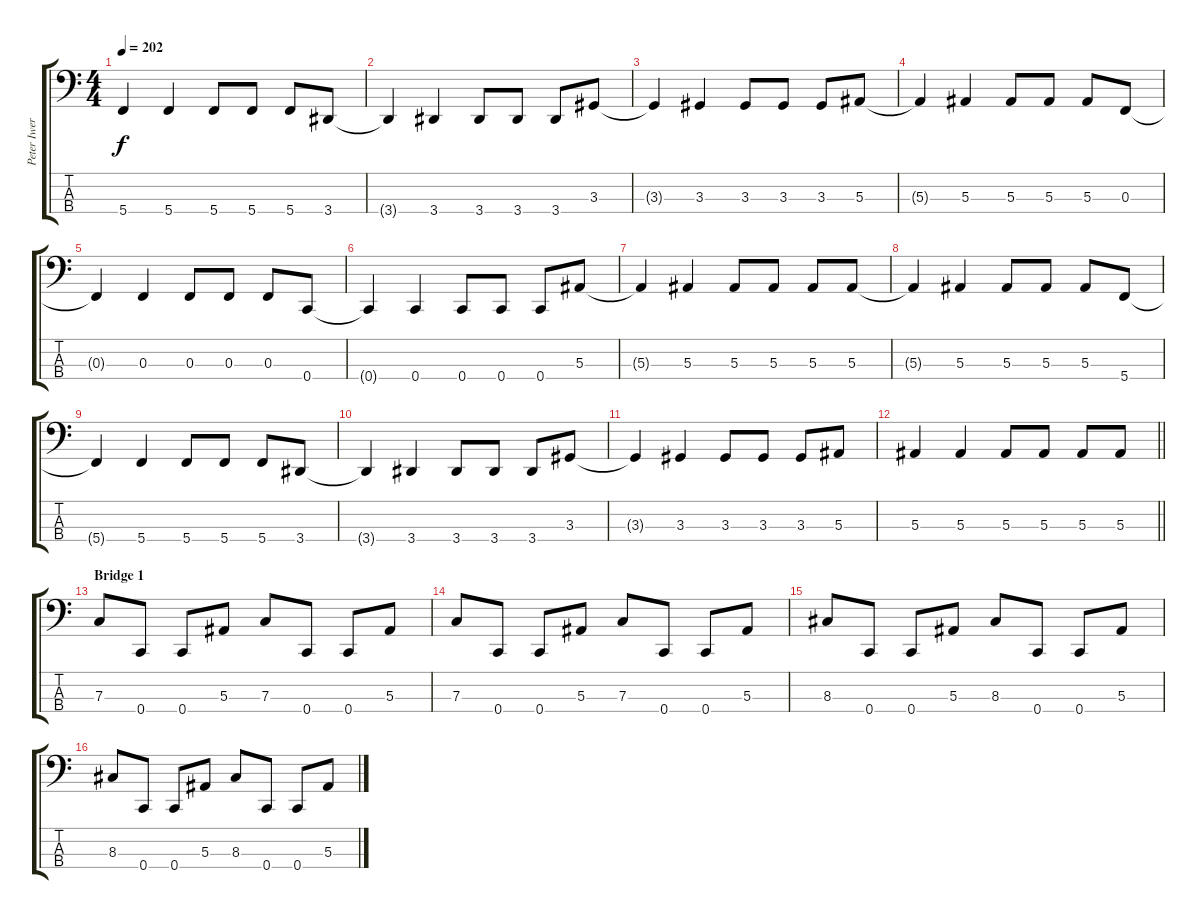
\track ("Peter Iwers" "Peter Iwer") {instrument electricbasspick}
\staff {score tabs}
\tuning (Eb2 Bb1 F1 C1) {hide}
\ts (4 4)
\tempo 202
\clef f4
\ks c
5.4{t}.4{dy f} 5.4.4 5.4.8 5.4.8 5.4.8 3.4.8 |
3.4{t}.4 3.4.4 3.4.8 3.4.8 3.4.8 3.3.8 |
3.3{t}.4 3.3.4 3.3.8 3.3.8 3.3.8 5.3.8 |
5.3{t}.4 5.3.4 5.3.8 5.3.8 5.3.8 0.3.8 |
0.3{t}.4 0.3.4 0.3.8 0.3.8 0.3.8 0.4.8 |
0.4{t}.4 0.4.4 0.4.8 0.4.8 0.4.8 5.3.8 |
5.3{t}.4 5.3.4 5.3.8 5.3.8 5.3.8 5.3.8 |
5.3{t}.4 5.3.4 5.3.8 5.3.8 5.3.8 5.4.8 |
5.4{t}.4 5.4.4 5.4.8 5.4.8 5.4.8 3.4.8 |
3.4{t}.4 3.4.4 3.4.8 3.4.8 3.4.8 3.3.8 |
3.3{t}.4 3.3.4 3.3.8 3.3.8 3.3.8 5.3.8 |
\barLineRight lightlight
5.3.4 5.3.4 5.3.8 5.3.8 5.3.8 5.3.8 |
\section ("" "Bridge 1")
7.3.8 0.4.8 0.4.8 5.3.8 7.3.8 0.4.8 0.4.8 5.3.8 |
7.3.8 0.4.8 0.4.8 5.3.8 7.3.8 0.4.8 0.4.8 5.3.8 |
8.3.8 0.4.8 0.4.8 5.3.8 8.3.8 0.4.8 0.4.8 5.3.8 |
8.3.8 0.4.8 0.4.8 5.3.8 8.3.8 0.4.8 0.4.8 5.3.8
